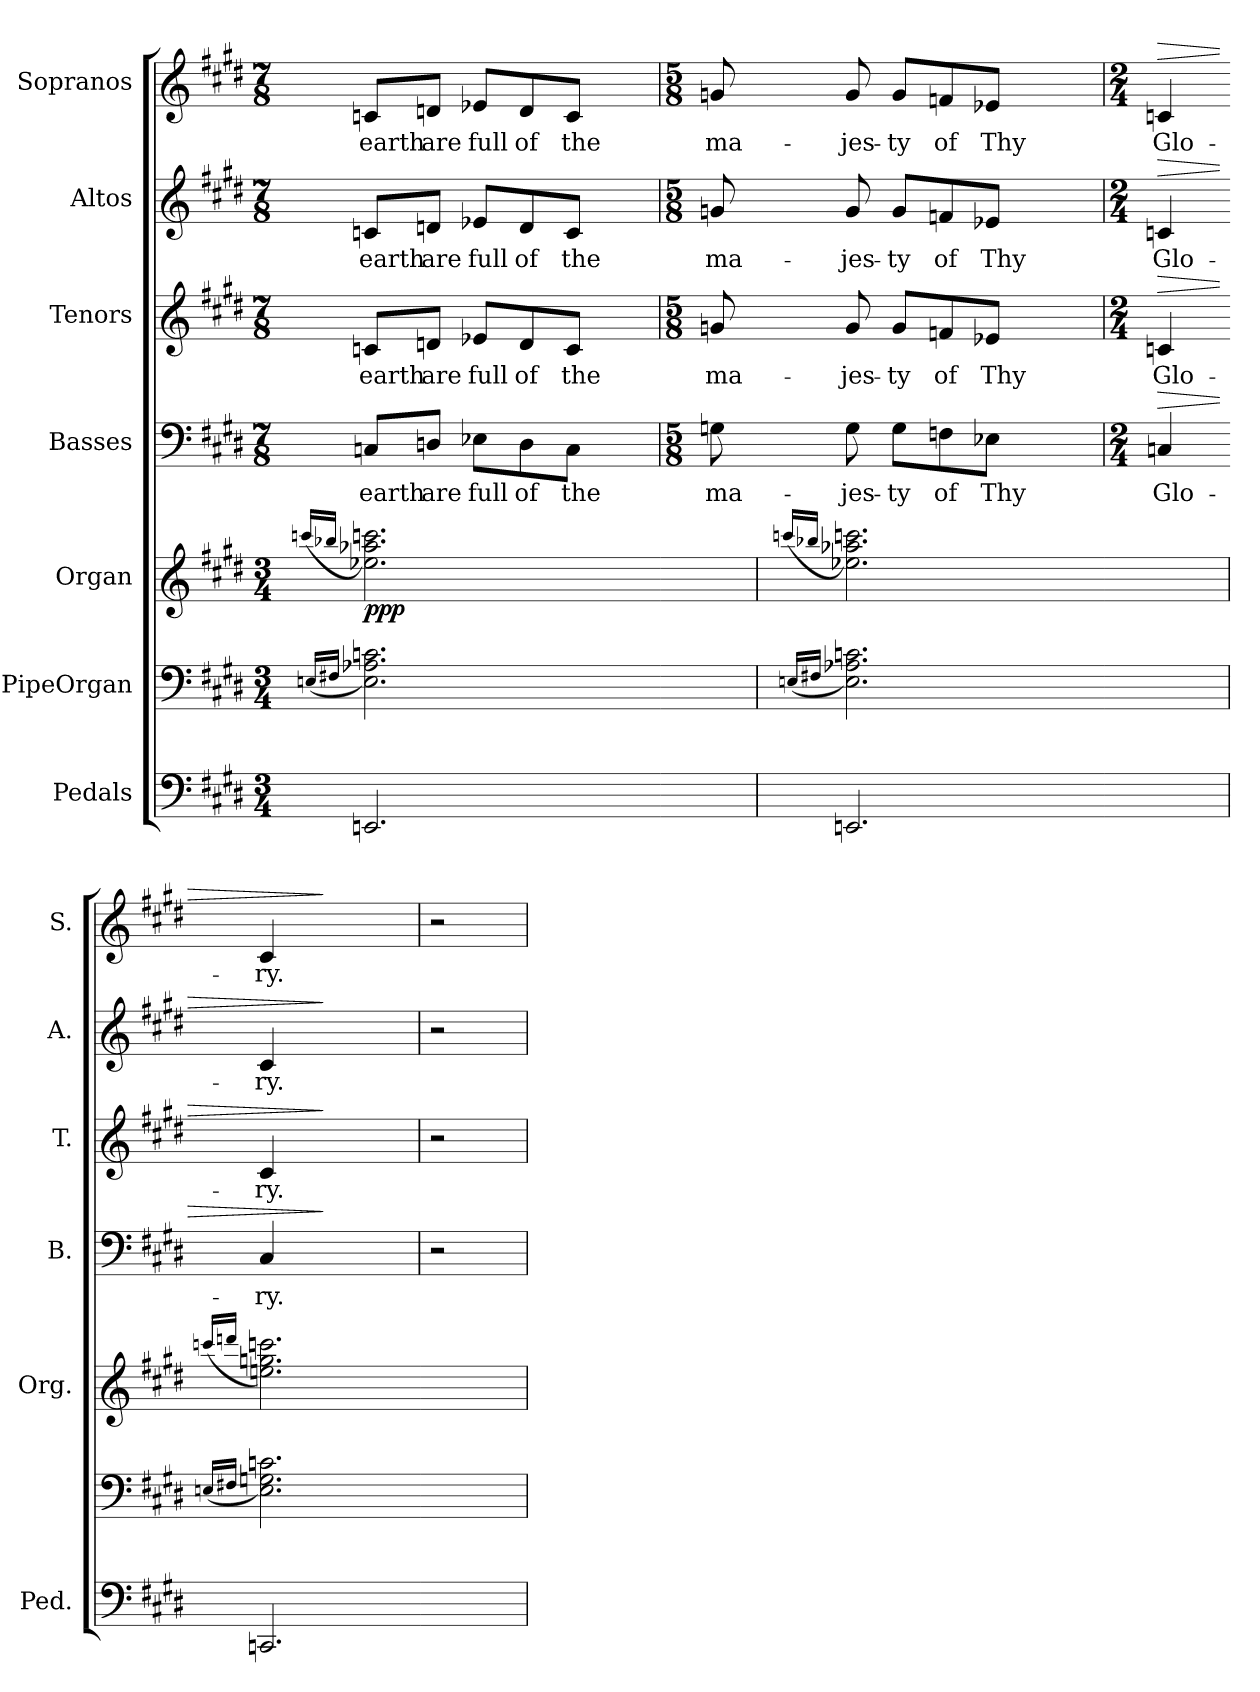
**kern	**kern	**kern	**dynam	**kern	**text	**dynam	**kern	**text	**dynam	**kern	**text	**dynam	**kern	**text	**dynam
*part7	*part6	*part5	*part5	*part4	*part4	*part4	*part3	*part3	*part3	*part2	*part2	*part2	*part1	*part1	*part1
*staff7	*staff6	*staff5	*staff5	*staff4	*staff4	*staff4	*staff3	*staff3	*staff3	*staff2	*staff2	*staff2	*staff1	*staff1	*staff1
*I"Pedals	*I"PipeOrgan	*I"Organ	*	*I"Basses	*	*	*I"Tenors	*	*	*I"Altos	*	*	*I"Sopranos	*	*
*I'Ped.	*	*I'Org.	*	*I'B.	*	*	*I'T.	*	*	*I'A.	*	*	*I'S.	*	*
*clefF4	*clefF4	*clefG2	*	*clefF4	*	*	*clefG2	*	*	*clefG2	*	*	*clefG2	*	*
*	*	*	*	*	*	*	*ITrd7c12	*	*	*	*	*	*	*	*
*k[f#c#g#d#]	*k[f#c#g#d#]	*k[f#c#g#d#]	*	*k[f#c#g#d#]	*	*	*k[f#c#g#d#]	*	*	*k[f#c#g#d#]	*	*	*k[f#c#g#d#]	*	*
*E:	*E:	*E:	*	*E:	*	*	*E:	*	*	*E:	*	*	*E:	*	*
*M3/4	*M3/4	*M3/4	*	*M7/8	*	*	*M7/8	*	*	*M7/8	*	*	*M7/8	*	*
=	=	=	=	=	=	=	=	=	=	=	=	=	=	=	=
.	(16qqEn/LL	(16qqcccn/LL	.	.	.	.	.	.	.	.	.	.	.	.	.
.	16qqF#X/JJ	16qqbb-X/JJ	.	.	.	.	.	.	.	.	.	.	.	.	.
2.EEni	2.E 2.A-X 2.cn)	2.ee-X 2.aa-X 2.cccn)	ppp	8C/L	earth	.	8C/L	earth	.	8c/L	earth	.	8c/L	earth	.
.	.	.	.	8Dn/J	are	.	8Dn/J	are	.	8dn/J	are	.	8dn/J	are	.
.	.	.	.	8E-X\L	full	.	8E-X/L	full	.	8e-X/L	full	.	8e-X/L	full	.
.	.	.	.	8D\	of	.	8D/	of	.	8d/	of	.	8d/	of	.
.	.	.	.	8C\J	the	.	8C/J	the	.	8c/J	the	.	8c/J	the	.
.	.	.	.	8ryy	.	.	8ryy	.	.	8ryy	.	.	8ryy	.	.
=-	=-	=-	=	=	=	=	=	=	=	=	=	=	=	=	=
*	*	*	*	*M5/8	*	*	*M5/8	*	*	*M5/8	*	*	*M5/8	*	*
8ryy	8ryy	8ryy	.	8Gn	ma-	.	8Gn	ma-	.	8gn	ma-	.	8gn	ma-	.
=	=	=	=-	=-	=-	=-	=-	=-	=-	=-	=-	=-	=-	=-	=-
.	(16qqEn/LL	(16qqcccn/LL	.	.	.	.	.	.	.	.	.	.	.	.	.
.	16qqF#X/JJ	16qqbb-X/JJ	.	.	.	.	.	.	.	.	.	.	.	.	.
2.EEni	2.E 2.A-X 2.cn)	2.ee-X 2.aa-X 2.cccn)	.	8G	-jes-	.	8G	-jes-	.	8g	-jes-	.	8g	-jes-	.
.	.	.	.	8G\L	-ty	.	8G/L	-ty	.	8g/L	-ty	.	8g/L	-ty	.
.	.	.	.	8Fn\	of	.	8Fn/	of	.	8fn/	of	.	8fn/	of	.
.	.	.	.	8E-X\J	Thy	.	8E-X/J	Thy	.	8e-X/J	Thy	.	8e-X/J	Thy	.
.	.	.	.	4ryy	.	.	4ryy	.	.	4ryy	.	.	4ryy	.	.
=-	=-	=-	=	=	=	=	=	=	=	=	=	=	=	=	=
*	*	*	*	*M2/4	*	*	*M2/4	*	*	*M2/4	*	*	*M2/4	*	*
!	!	!	!	!	!	!LO:HP:a	!	!	!LO:HP:a	!	!	!LO:HP:a	!	!	!LO:HP:a
4ryy	4ryy	4ryy	.	4Cn	Glo-	>	4Cn	Glo-	>	4cn	Glo-	>	4cn	Glo-	>
=	=	=	=-	=-	=-	=-	=-	=-	=-	=-	=-	=-	=-	=-	=-
.	(16qqEn/LL	(16qqcccn/LL	.	.	.	.	.	.	.	.	.	.	.	.	.
.	16qqF#X/JJ	16qqdddn/JJ	.	.	.	.	.	.	.	.	.	.	.	.	.
2.CCn	2.E 2.Gn 2.cn)	2.een 2.ggn 2.cccn)	.	4C	-ry.	.	4C	-ry.	.	4c	-ry.	.	4c	-ry.	.
.	.	.	.	2ryy	.	]	2ryy	.	]	2ryy	.	]	2ryy	.	]
=-	=-	=-	=	=	=	=	=	=	=	=	=	=	=	=	=
2ryy	2ryy	2ryy	.	2r	.	.	2r	.	.	2r	.	.	2r	.	.
=	=	=	=	=	=	=	=	=	=	=	=	=	=	=	=
*-	*-	*-	*-	*-	*-	*-	*-	*-	*-	*-	*-	*-	*-	*-	*-
